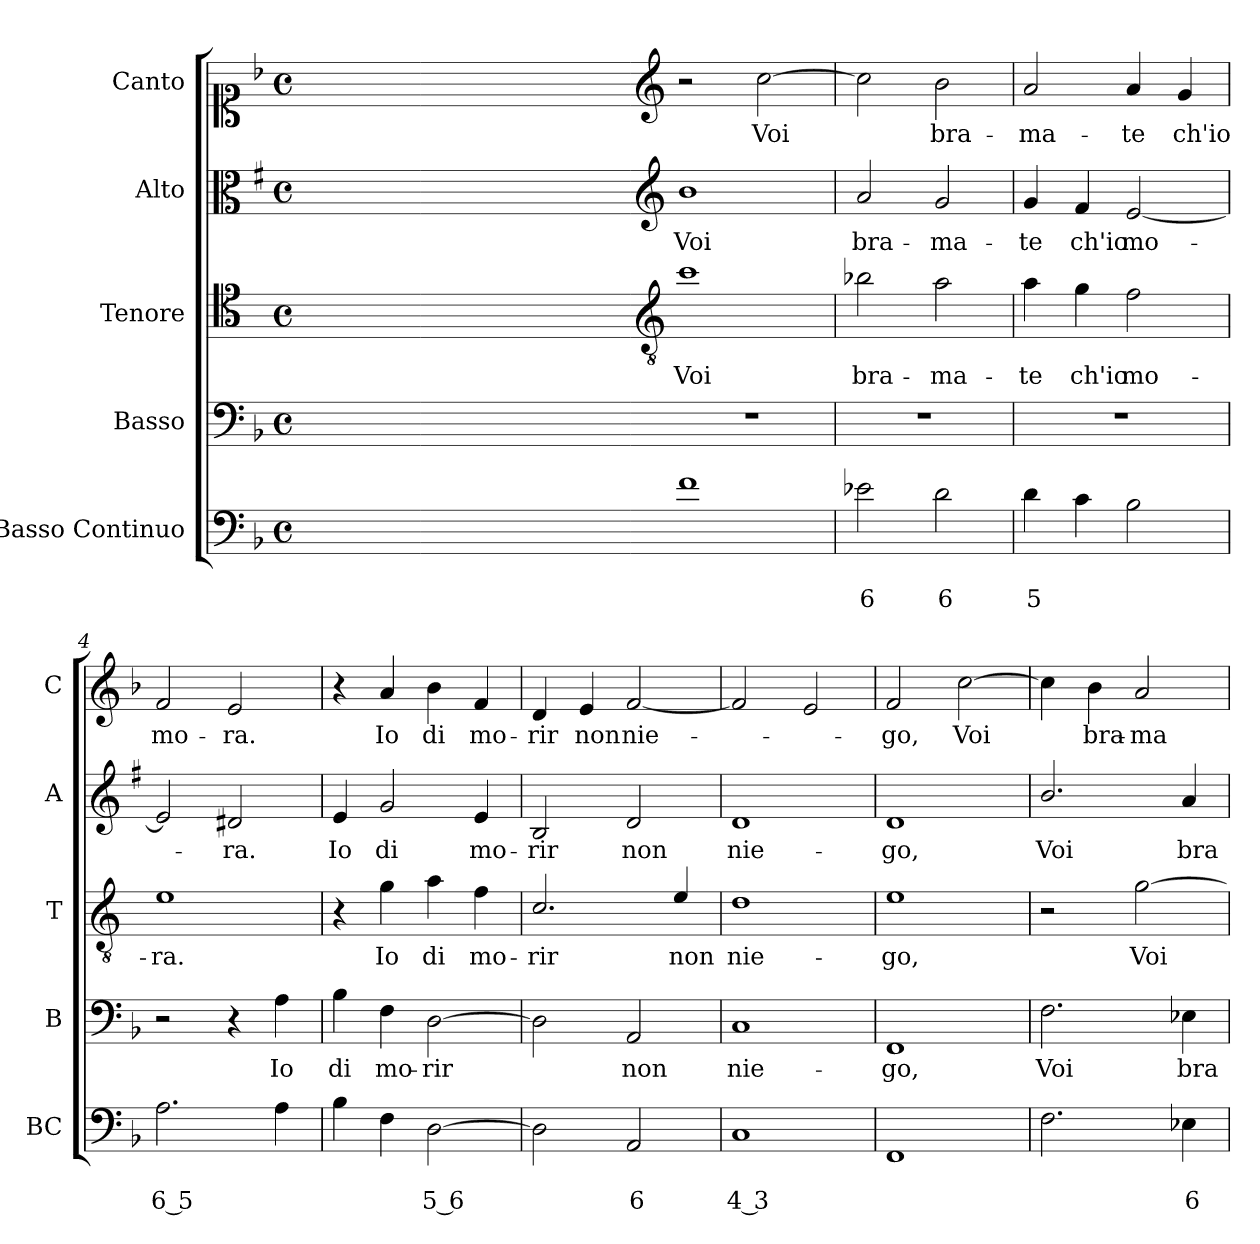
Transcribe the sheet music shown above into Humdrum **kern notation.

**kern	**text	**text	**kern	**text	**kern	**text	**kern	**text	**kern	**text
*part5	*part5	*part5	*part4	*part4	*part3	*part3	*part2	*part2	*part1	*part1
*staff5	*staff5	*staff5	*staff4	*staff4	*staff3	*staff3	*staff2	*staff2	*staff1	*staff1
*I"Basso Continuo	*	*	*I"Basso	*	*I"Tenore	*	*I"Alto	*	*I"Canto	*
*I'BC	*	*	*I'B	*	*I'T	*	*I'A	*	*I'C	*
*clefF4	*	*	*clefF4	*	*clefC4	*	*clefC3	*	*clefC1	*
*	*	*	*	*	*ITrd4c7	*	*ITrd1c2	*	*	*
*k[b-]	*	*	*k[b-]	*	*k[b-]	*	*k[b-]	*	*k[b-]	*
*F:	*	*	*F:	*	*F:	*	*F:	*	*F:	*
*M4/4	*	*	*M4/4	*	*M4/4	*	*M4/4	*	*M4/4	*
*met(c)	*	*	*met(c)	*	*met(c)	*	*met(c)	*	*met(c)	*
=	=	=	=	=	=	=	=	=	=	=
1ryy	.	.	1ryy	.	1ryy	.	1ryy	.	1ryy	.
=1X-	=1X-	=1X-	=1X-	=1X-	=1X-	=1X-	=1X-	=1X-	=1X-	=1X-
4ryy	.	.	4ryy	.	4ryy	.	4ryy	.	4ryy	.
4ryy	.	.	4ryy	.	4ryy	.	4ryy	.	4ryy	.
4ryy	.	.	4ryy	.	4ryy	.	4ryy	.	4ryy	.
4ryy	.	.	4ryy	.	4ryy	.	4ryy	.	4ryy	.
=1-	=1-	=1-	=1-	=1-	=1-	=1-	=1-	=1-	=1-	=1-
*	*	*	*	*	*clefGv2	*	*clefG2	*	*clefG2	*
!	!	!	!	!	!	!LO:LY:b	!	!LO:LY:b	!	!
1f	.	.	1r	.	1f	Voi	1a	Voi	2r	.
!	!	!	!	!	!	!	!	!	!	!LO:LY:b
.	.	.	.	.	.	.	.	.	[2cc\	Voi
=2	=2	=2	=2	=2	=2	=2	=2	=2	=2	=2
!	!	!LO:LY:b	!	!	!	!LO:LY:b	!	!LO:LY:b	!	!
2e-X\	.	6	1r	.	2e-X\	bra-	2g/	bra-	2cc\]	.
!	!	!LO:LY:b	!	!	!	!LO:LY:b	!	!LO:LY:b	!	!LO:LY:b
2d\	.	6	.	.	2d\	-ma-	2f/	-ma-	2b-\	bra-
=3	=3	=3	=3	=3	=3	=3	=3	=3	=3	=3
!	!	!LO:LY:b	!	!	!	!LO:LY:b	!	!LO:LY:b	!	!LO:LY:b
4d\	.	5	1r	.	4d\	-te	4f/	-te	2a/	-ma-
!	!	!	!	!	!	!LO:LY:b	!	!LO:LY:b	!	!
4c\	.	.	.	.	4c\	ch'io	4e/	ch'io	.	.
!	!	!	!	!	!	!LO:LY:b	!	!LO:LY:b	!	!LO:LY:b
2B-\	.	.	.	.	2B-\	mo-	[2d/	mo-	4a/	-te
!	!	!	!	!	!	!	!	!	!	!LO:LY:b
.	.	.	.	.	.	.	.	.	4g/	ch'io
=4	=4	=4	=4	=4	=4	=4	=4	=4	=4	=4
!	!	!LO:LY:b	!	!	!	!LO:LY:b	!	!	!	!LO:LY:b
2.A\	.	6 5	2r	.	1A	-ra.	2d/]	.	2f/	mo-
!	!	!	!	!	!	!	!	!LO:LY:b	!	!LO:LY:b
.	.	.	4r	.	.	.	2c#X/	-ra.	2e/	-ra.
!	!	!	!	!LO:LY:b	!	!	!	!	!	!
4A\	.	.	4A\	Io	.	.	.	.	.	.
=5	=5	=5	=5	=5	=5	=5	=5	=5	=5	=5
!	!	!	!	!LO:LY:b	!	!	!	!LO:LY:b	!	!
4B-\	.	.	4B-\	di	4r	.	4d/	Io	4r	.
!	!	!	!	!LO:LY:b	!	!LO:LY:b	!	!LO:LY:b	!	!LO:LY:b
4F\	.	.	4F\	mo-	4c\	Io	2f/	di	4a/	Io
!	!	!LO:LY:b	!	!LO:LY:b	!	!LO:LY:b	!	!	!	!LO:LY:b
[2D\	.	5 6	[2D\	-rir	4d\	di	.	.	4b-\	di
!	!	!	!	!	!	!LO:LY:b	!	!LO:LY:b	!	!LO:LY:b
.	.	.	.	.	4B-\	mo-	4d/	mo-	4f/	mo-
=6	=6	=6	=6	=6	=6	=6	=6	=6	=6	=6
!	!	!	!	!	!	!LO:LY:b	!	!LO:LY:b	!	!LO:LY:b
2D\]	.	.	2D\]	.	2.F/	-rir	2A/	-rir	4d/	-rir
!	!	!	!	!	!	!	!	!	!	!LO:LY:b
.	.	.	.	.	.	.	.	.	4e/	non
!	!	!LO:LY:b	!	!LO:LY:b	!	!	!	!LO:LY:b	!	!LO:LY:b
2AA/	.	6	2AA/	non	.	.	2c/	non	[2f/	nie-
!	!	!	!	!	!	!LO:LY:b	!	!	!	!
.	.	.	.	.	4A/	non	.	.	.	.
!!LO:LB:g=z
=7	=7	=7	=7	=7	=7	=7	=7	=7	=7	=7
!	!	!LO:LY:b	!	!LO:LY:b	!	!LO:LY:b	!	!LO:LY:b	!	!
1C	.	4 3	1C	nie-	1G	nie-	1c	nie-	2f/]	.
.	.	.	.	.	.	.	.	.	2e/	.
=8	=8	=8	=8	=8	=8	=8	=8	=8	=8	=8
!	!	!	!	!LO:LY:b	!	!LO:LY:b	!	!LO:LY:b	!	!LO:LY:b
1FF	.	.	1FF	-go,	1A	-go,	1c	-go,	2f/	-go,
!	!	!	!	!	!	!	!	!	!	!LO:LY:b
.	.	.	.	.	.	.	.	.	[2cc\	Voi
=9	=9	=9	=9	=9	=9	=9	=9	=9	=9	=9
!	!	!	!	!LO:LY:b	!	!	!	!LO:LY:b	!	!
2.F\	.	.	2.F\	Voi	2r	.	2.a/	Voi	4cc\]	.
!	!	!	!	!	!	!	!	!	!	!LO:LY:b
.	.	.	.	.	.	.	.	.	4b-\	bra-
!	!	!	!	!	!	!LO:LY:b	!	!	!	!LO:LY:b
.	.	.	.	.	[2c\	Voi	.	.	2a/	-ma-
!	!	!LO:LY:b	!	!LO:LY:b	!	!	!	!LO:LY:b	!	!
4E-X\	.	6	4E-X\	bra-	.	.	4g/	bra-	.	.
=	=	=	=	=	=	=	=	=	=	=
*-	*-	*-	*-	*-	*-	*-	*-	*-	*-	*-
